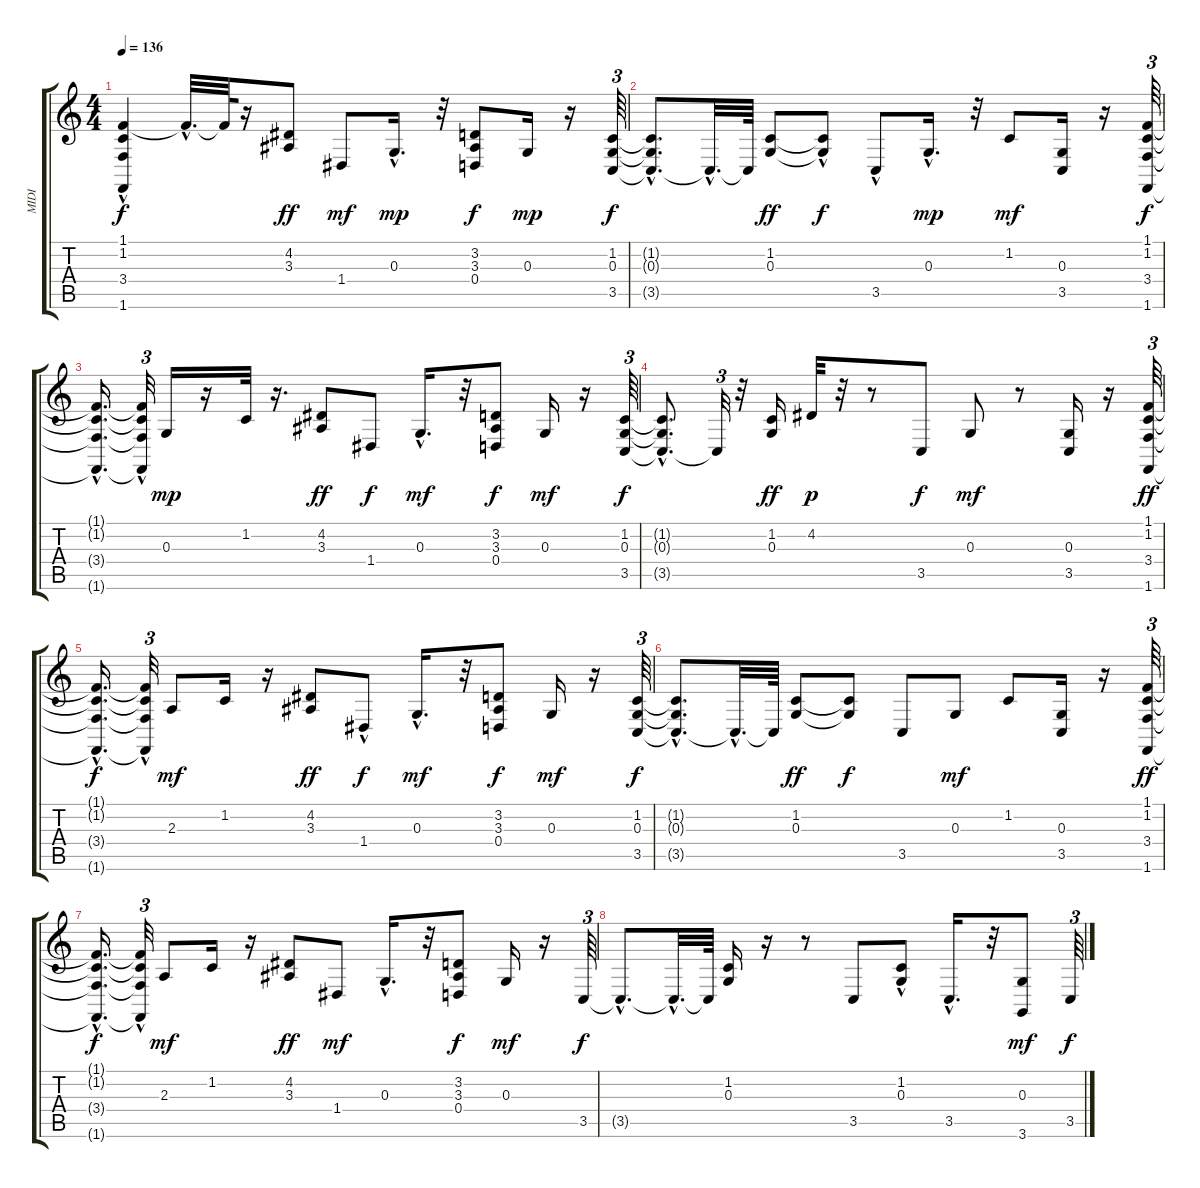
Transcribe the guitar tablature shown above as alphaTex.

\track ("MIDI" "MIDI") {instrument electricgrandpiano}
\staff {score tabs}
\tuning (E4 B3 G3 D3 A2 E2) {hide}
\ts (4 4)
\tempo 136
\clef g2
\ks c
(1.1{t} 1.2{hac t} 3.4{t} 1.6{hac t}).4{dy f} 1.1{hac t}.32{d} 1.1{t}.64 r.16 (4.2 3.3).8{dy ff} 1.4.8{dy mf} 0.3{hac}.16{d dy mp} r.32 (3.2 3.3 0.4).8{dy f} 0.3.16{dy mp} r.16 (1.2 0.3 3.5).64{tu (3 2) dy f} |
(1.2{t} 0.3{hac t} 3.5{hac t}).8{d} 3.5{hac t}.32{d} 3.5{t}.64 (1.2 0.3).8{dy ff} (1.2{t} 0.3{hac t}).8{dy f} 3.5{hac}.8 0.3{hac}.16{d dy mp} r.32 1.2.8{dy mf} (0.3 3.5).16 r.16 (1.1 1.2 3.4 1.6).64{tu (3 2) dy f} |
(1.1{hac t} 1.2{hac t} 3.4{hac t} 1.6{hac t}).16{d} (1.1{hac t} 1.2{hac t} 3.4{t} 1.6{t}).32{tu (3 2)} 0.3.16{dy mp} r.16 1.2.32 r.16{d} (4.2 3.3).8{dy ff} 1.4.8{dy f} 0.3{hac}.16{d dy mf} r.32 (3.2 3.3 0.4).8{dy f} 0.3.16{dy mf} r.16 (1.2 0.3 3.5).64{tu (3 2) dy f} |
(1.2{hac t} 0.3{hac t} 3.5{hac t}).8{d} 3.5{t}.32{tu (3 2)} r.32 (1.2 0.3).16{dy ff} 4.2.32{dy p} r.32 r.8 3.5.8{dy f} 0.3.8{dy mf} r.8 (0.3 3.5).16 r.16 (1.1 1.2 3.4 1.6).64{tu (3 2) dy ff} |
(1.1{hac t} 1.2{hac t} 3.4{hac t} 1.6{hac t}).16{d dy f} (1.1{hac t} 1.2{hac t} 3.4{t} 1.6{t}).32{tu (3 2)} 2.3.8{dy mf} 1.2.16 r.16 (4.2 3.3).8{dy ff} 1.4{hac}.8{dy f} 0.3{hac}.16{d dy mf} r.32 (3.2 3.3 0.4).8{dy f} 0.3.16{dy mf} r.16 (1.2 0.3 3.5).64{tu (3 2) dy f} |
(1.2{hac t} 0.3{t} 3.5{hac t}).8{d} 3.5{hac t}.32{d} 3.5{t}.64 (1.2 0.3).8{dy ff} (1.2{t} 0.3{t}).8{dy f} 3.5.8 0.3.8{dy mf} 1.2.8 (0.3 3.5).16 r.16 (1.1 1.2 3.4 1.6).64{tu (3 2) dy ff} |
(1.1{hac t} 1.2{hac t} 3.4{hac t} 1.6{hac t}).16{d dy f} (1.1{hac t} 1.2{hac t} 3.4{t} 1.6{t}).32{tu (3 2)} 2.3.8{dy mf} 1.2.16 r.16 (4.2 3.3).8{dy ff} 1.4.8{dy mf} 0.3{hac}.16{d} r.32 (3.2 3.3 0.4).8{dy f} 0.3.16{dy mf} r.16 3.5.64{tu (3 2) dy f} |
3.5{hac t}.8{d} 3.5{hac t}.32{d} 3.5{t}.64 (1.2 0.3).16 r.16 r.8 3.5.8 (1.2{hac} 0.3{hac}).8 3.5{hac}.16{d} r.32 (0.3 3.6).8{dy mf} 3.5.64{tu (3 2) dy f}
